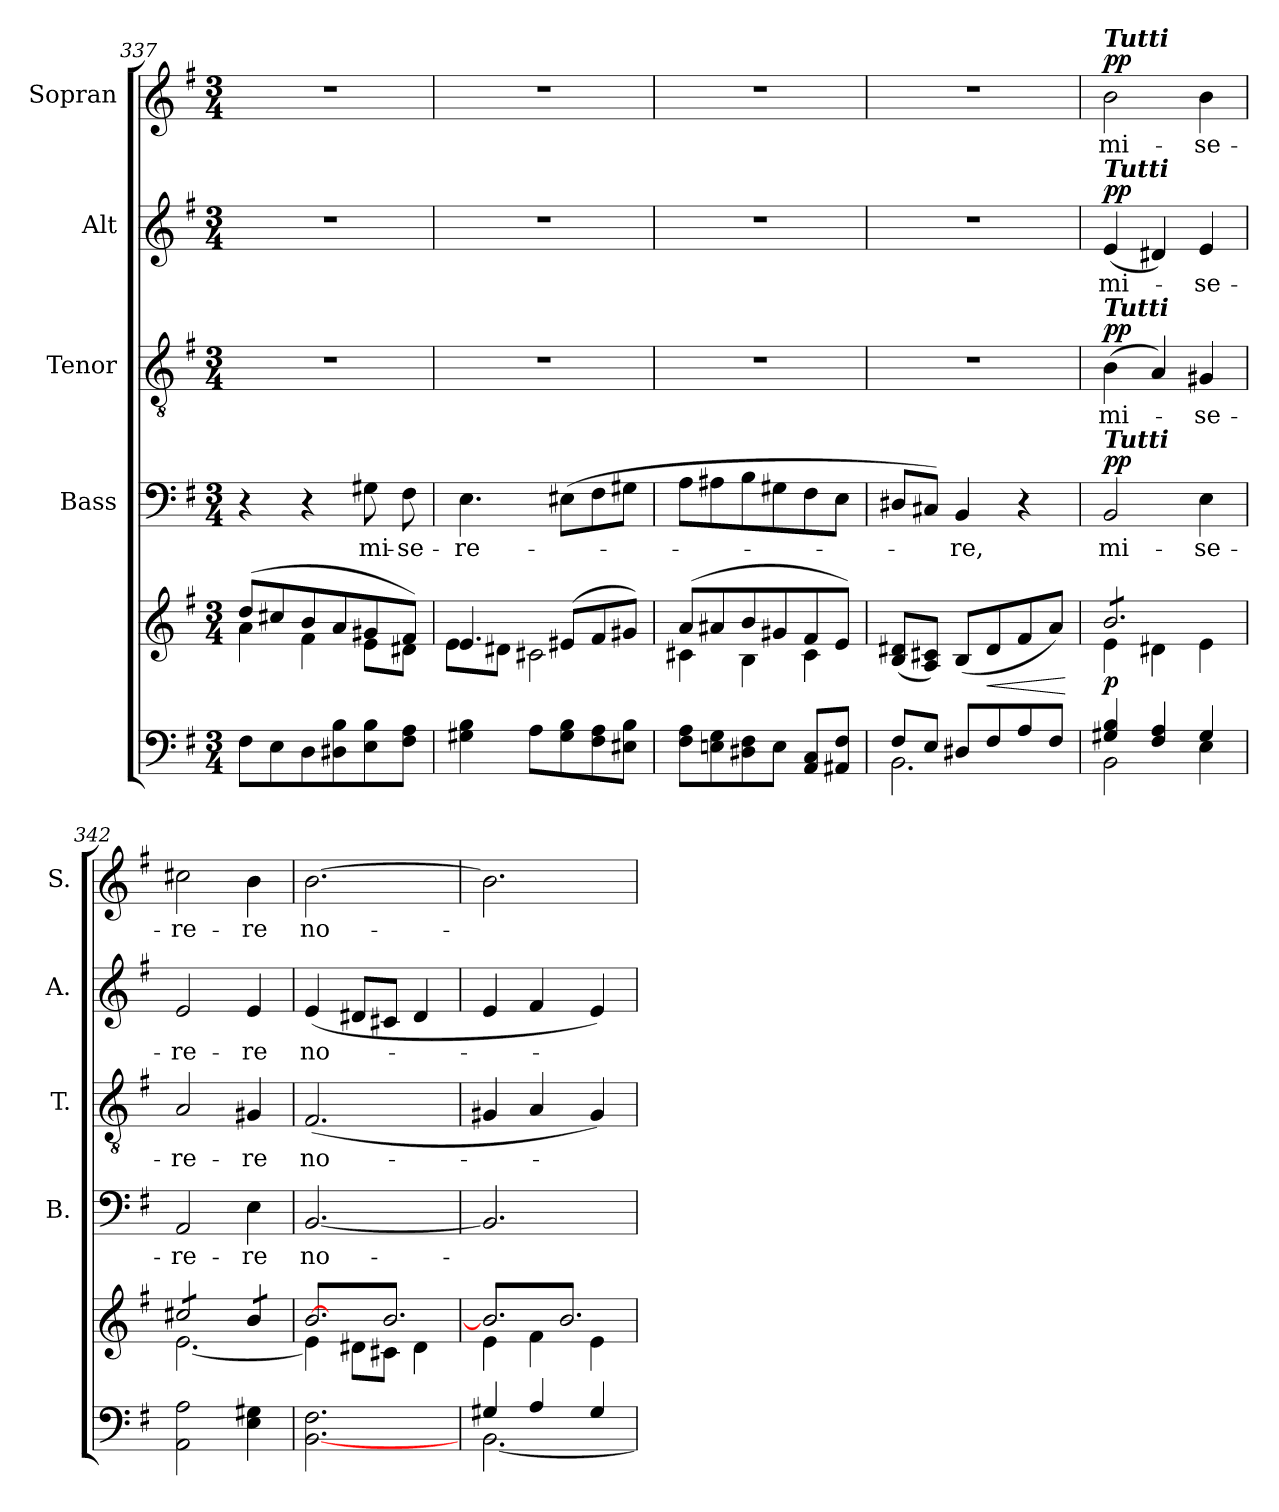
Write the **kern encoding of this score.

**kern	**kern	**dynam	**kern	**text	**dynam	**kern	**text	**dynam	**kern	**text	**dynam	**kern	**text	**dynam
*part5	*part5	*part5	*part4	*part4	*part4	*part3	*part3	*part3	*part2	*part2	*part2	*part1	*part1	*part1
*staff6	*staff5	*staff5/6	*staff4	*staff4	*staff4	*staff3	*staff3	*staff3	*staff2	*staff2	*staff2	*staff1	*staff1	*staff1
*	*	*	*I"Bass	*	*	*I"Tenor	*	*	*I"Alt	*	*	*I"Sopran	*	*
*	*	*	*I'B.	*	*	*I'T.	*	*	*I'A.	*	*	*I'S.	*	*
*clefF4	*clefG2	*	*clefF4	*	*	*clefGv2	*	*	*clefG2	*	*	*clefG2	*	*
*k[f#]	*k[f#]	*	*k[f#]	*	*	*k[f#]	*	*	*k[f#]	*	*	*k[f#]	*	*
*G:	*G:	*	*G:	*	*	*G:	*	*	*G:	*	*	*G:	*	*
*M3/4	*M3/4	*	*M3/4	*	*	*M3/4	*	*	*M3/4	*	*	*M3/4	*	*
=337	=337	=337	=337	=337	=337	=337	=337	=337	=337	=337	=337	=337	=337	=337
*	*^	*	*	*	*	*	*	*	*	*	*	*	*	*
8F#\L	(>8dd/L	4a\	.	4r	.	.	2.r	.	.	2.r	.	.	2.r	.	.
8E\	8cc#X/	.	.	.	.	.	.	.	.	.	.	.	.	.	.
8D\	8b/	4f#\	.	4r	.	.	.	.	.	.	.	.	.	.	.
8D#X\ 8B\	8a/	.	.	.	.	.	.	.	.	.	.	.	.	.	.
!	!	!	!	!	!LO:LY:b	!	!	!	!	!	!	!	!	!	!
8E\ 8B\	8g#X/	8e\L	.	8G#X\	mi-	.	.	.	.	.	.	.	.	.	.
!	!	!	!	!	!LO:LY:b	!	!	!	!	!	!	!	!	!	!
8F#\ 8A\J	8f#/J)	8d#X\J	.	8F#\	-se-	.	.	.	.	.	.	.	.	.	.
!!LO:PB:g=z
=338	=338	=338	=338	=338	=338	=338	=338	=338	=338	=338	=338	=338	=338	=338	=338
!	!	!	!	!	!LO:LY:b	!	!	!	!	!	!	!	!	!	!
4G#X\ 4B\	4.e/	8e\L	.	4.E\	-re-	.	2.r	.	.	2.r	.	.	2.r	.	.
.	.	8d#X\J	.	.	.	.	.	.	.	.	.	.	.	.	.
8A\L	.	2c#X\	.	.	.	.	.	.	.	.	.	.	.	.	.
8G#\ 8B\	(>8e#X/L	.	.	(>8E#X\L	.	.	.	.	.	.	.	.	.	.	.
8F#\ 8A\	8f#/	.	.	8F#\	.	.	.	.	.	.	.	.	.	.	.
8E#X\ 8B\J	8g#X/J)	.	.	8G#X\J	.	.	.	.	.	.	.	.	.	.	.
=339	=339	=339	=339	=339	=339	=339	=339	=339	=339	=339	=339	=339	=339	=339	=339
8F#\ 8A\L	(>8a/L	4c#X\	.	8A\L	.	.	2.r	.	.	2.r	.	.	2.r	.	.
8En\ 8G\	8a#X/	.	.	8A#X\	.	.	.	.	.	.	.	.	.	.	.
8D#X\ 8F#\	8b/	4B\	.	8B\	.	.	.	.	.	.	.	.	.	.	.
8E\J	8g#X/	.	.	8G#X\	.	.	.	.	.	.	.	.	.	.	.
8AA/ 8C/L	8f#/	4c#\	.	8F#\	.	.	.	.	.	.	.	.	.	.	.
8AA#X/ 8F#/J	8e/J)	.	.	8E\J	.	.	.	.	.	.	.	.	.	.	.
*	*v	*v	*	*	*	*	*	*	*	*	*	*	*	*	*
=340	=340	=340	=340	=340	=340	=340	=340	=340	=340	=340	=340	=340	=340	=340
*^	*	*	*	*	*	*	*	*	*	*	*	*	*	*
8F#/L	2.BB\	(<8B/ 8d#X/L	.	8D#X/L	.	.	2.r	.	.	2.r	.	.	2.r	.	.
8E/J	.	8A/ 8c#X/J)	.	8C#X/J)	.	.	.	.	.	.	.	.	.	.	.
!	!	!	!	!	!LO:LY:b	!	!	!	!	!	!	!	!	!	!
8D#X/L	.	(<8B/L	.	4BB/	-re,	.	.	.	.	.	.	.	.	.	.
!	!	!	!LO:HP:b	!	!	!	!	!	!	!	!	!	!	!	!
8F#/	.	8d#/	<	.	.	.	.	.	.	.	.	.	.	.	.
8A/	.	8f#/	.	4r	.	.	.	.	.	.	.	.	.	.	.
8F#/J	.	8a/J)	.	.	.	.	.	.	.	.	.	.	.	.	.
*v	*v	*	*	*	*	*	*	*	*	*	*	*	*	*	*
.	.	[	.	.	.	.	.	.	.	.	.	.	.	.
=341	=341	=341	=341	=341	=341	=341	=341	=341	=341	=341	=341	=341	=341	=341
*^	*^	*	*	*	*	*	*	*	*	*	*	*	*	*
!	!	!	!	!	!	!	!	!	!	!	!	!	!	!LO:TX:a:Bi:t=Tutti	!	!
!	!	!	!	!	!	!	!	!	!	!	!LO:TX:a:Bi:t=Tutti	!	!	!	!	!
!	!	!	!	!	!	!	!	!LO:TX:a:Bi:t=Tutti	!	!	!	!	!	!	!	!
!	!	!	!	!	!LO:TX:a:Bi:t=Tutti	!	!	!	!	!	!	!	!	!	!	!
!	!	!	!	!LO:DY:b	!	!LO:LY:b	!LO:DY:a	!	!LO:LY:b	!LO:DY:a	!	!LO:LY:b	!LO:DY:a	!	!LO:LY:b	!LO:DY:a
*	*	*tremolo	*	*	*	*	*	*	*	*	*	*	*	*	*	*
4G#X/ 4B/	2BB\	8b/L	4e\	p	2BB/	mi-	pp	(>4B\	mi-	pp	(<4e/	mi-	pp	2b\	mi-	pp
.	.	8b/	.	.	.	.	.	.	.	.	.	.	.	.	.	.
4F#/ 4A/	.	8b/	4d#X\	.	.	.	.	4A/)	.	.	4d#X/)	.	.	.	.	.
.	.	8b/	.	.	.	.	.	.	.	.	.	.	.	.	.	.
!	!	!	!	!	!	!LO:LY:b	!	!	!LO:LY:b	!	!	!LO:LY:b	!	!	!LO:LY:b	!
4G#/	4E\	8b/	4e\	.	4E\	-se-	.	4G#X/	-se-	.	4e/	-se-	.	4b\	-se-	.
.	.	8b/J	.	.	.	.	.	.	.	.	.	.	.	.	.	.
=342	=342	=342	=342	=342	=342	=342	=342	=342	=342	=342	=342	=342	=342	=342	=342	=342
!	!	!	!	!	!	!LO:LY:b	!	!	!LO:LY:b	!	!	!LO:LY:b	!	!	!LO:LY:b	!
*v	*v	*	*	*	*	*	*	*	*	*	*	*	*	*	*	*
2AA\ 2A\	8cc#X/L	[<2.e\	.	2AA/	-re-	.	2A/	-re-	.	2e/	-re-	.	2cc#X\	-re-	.
.	8cc#X/	.	.	.	.	.	.	.	.	.	.	.	.	.	.
.	8cc#X/	.	.	.	.	.	.	.	.	.	.	.	.	.	.
.	8cc#X/J	.	.	.	.	.	.	.	.	.	.	.	.	.	.
!	!	!	!	!	!LO:LY:b	!	!	!LO:LY:b	!	!	!LO:LY:b	!	!	!LO:LY:b	!
4E\ 4G#X\	8b/L	.	.	4E\	-re	.	4G#X/	-re	.	4e/	-re	.	4b\	-re	.
.	8b/J	.	.	.	.	.	.	.	.	.	.	.	.	.	.
=343	=343	=343	=343	=343	=343	=343	=343	=343	=343	=343	=343	=343	=343	=343	=343
!	!	!	!	!	!LO:LY:b	!	!	!LO:LY:b	!	!	!LO:LY:b	!	!	!LO:LY:b	!
[<2.BB\ 2.F#\	[>8b/L	4e\]	.	[2.BB/	no-	.	(<2.F#/	no-	.	(<4e/	no-	.	[2.b\	no-	.
.	8b/	.	.	.	.	.	.	.	.	.	.	.	.	.	.
.	8b/	8d#X\L	.	.	.	.	.	.	.	8d#X/L	.	.	.	.	.
.	8b/	8c#X\J	.	.	.	.	.	.	.	8c#X/J	.	.	.	.	.
.	8b/	4d#\	.	.	.	.	.	.	.	4d#/	.	.	.	.	.
.	8b/J	.	.	.	.	.	.	.	.	.	.	.	.	.	.
=344	=344	=344	=344	=344	=344	=344	=344	=344	=344	=344	=344	=344	=344	=344	=344
*^	*	*	*	*	*	*	*	*	*	*	*	*	*	*	*
4G#X/	[<2.BB\	8b/]L	4e\	.	2.BB/]	.	.	4G#X/	.	.	4e/	.	.	2.b\]	.	.
.	.	8b/	.	.	.	.	.	.	.	.	.	.	.	.	.	.
4A/	.	8b/	4f#\	.	.	.	.	4A/	.	.	4f#/	.	.	.	.	.
.	.	8b/	.	.	.	.	.	.	.	.	.	.	.	.	.	.
4G#/	.	8b/	4e\	.	.	.	.	4G#/)	.	.	4e/)	.	.	.	.	.
.	.	8b/J	.	.	.	.	.	.	.	.	.	.	.	.	.	.
*	*	*Xtremolo	*	*	*	*	*	*	*	*	*	*	*	*	*	*
*v	*v	*	*	*	*	*	*	*	*	*	*	*	*	*	*	*
*	*v	*v	*	*	*	*	*	*	*	*	*	*	*	*	*
=	=	=	=	=	=	=	=	=	=	=	=	=	=	=
*-	*-	*-	*-	*-	*-	*-	*-	*-	*-	*-	*-	*-	*-	*-
